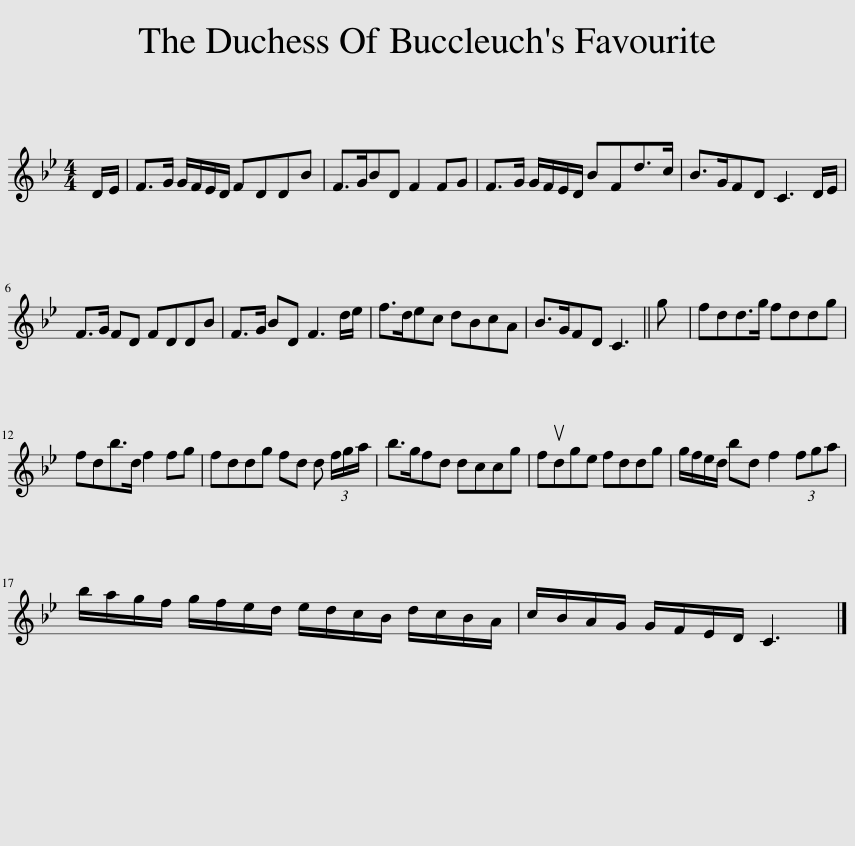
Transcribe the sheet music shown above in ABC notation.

X:1
L:1/8
M:4/4
I:linebreak $
K:Gmin
V:1 treble
V:1
 D/E/ | F>G G/F/E/D/ FDDB | F>GBD F2 FG | F>G G/F/E/D/ BFd>c | B>GFD C3 D/E/ |$ %5
 F>G FD FDDB | F>G BD F3 d/e/ | f>dec dBcA | B>GFD C3 || g | %10
 fdd>g fddg |$ fdb>d f2 fg | fddg fd d (3f/g/a/ | b>gfd dccg | fudge fddg | %15
 g/f/e/d/ bd f2 (3fga |$ b/a/g/f/ g/f/e/d/ e/d/c/B/ d/c/B/A/ | c/B/A/G/ G/F/E/D/ C3 |] %18
